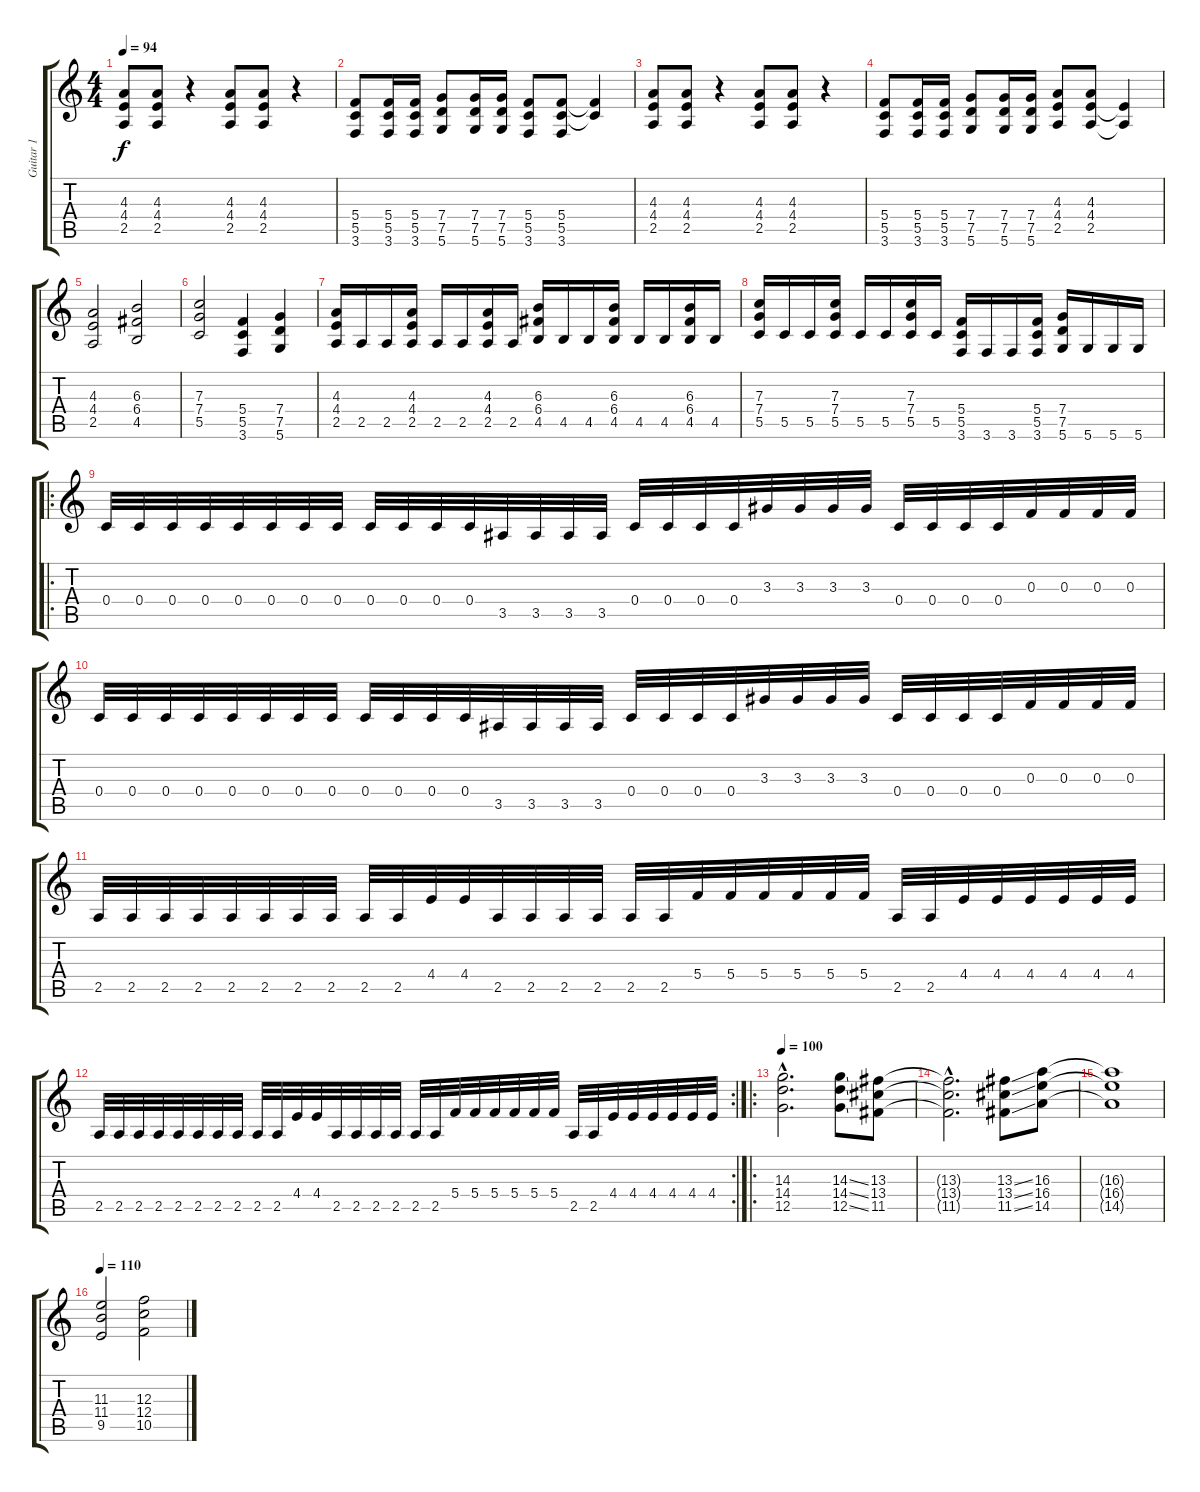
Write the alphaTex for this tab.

\track ("Guitar 1" "Guitar 1") {instrument distortionguitar}
\staff {score tabs}
\tuning (D4 A3 F3 C3 G2 D2) {hide}
\ts (4 4)
\tempo 94
\clef g2
\ks c
(4.3 4.4 2.5).8{dy f} (4.3 4.4 2.5).8 r.4 (4.3 4.4 2.5).8 (4.3 4.4 2.5).8 r.4 |
(5.4 5.5 3.6).8 (5.4 5.5 3.6).16 (5.4 5.5 3.6).16 (7.4 7.5 5.6).8 (7.4 7.5 5.6).16 (7.4 7.5 5.6).16 (5.4 5.5 3.6).8 (5.4 5.5 3.6).8 (5.4{t} 5.5{t}).4 |
(4.3 4.4 2.5).8 (4.3 4.4 2.5).8 r.4 (4.3 4.4 2.5).8 (4.3 4.4 2.5).8 r.4 |
(5.4 5.5 3.6).8 (5.4 5.5 3.6).16 (5.4 5.5 3.6).16 (7.4 7.5 5.6).8 (7.4 7.5 5.6).16 (7.4 7.5 5.6).16 (4.3 4.4 2.5).8 (4.3 4.4 2.5).8 (4.4{t} 2.5{t}).4 |
(4.3 4.4 2.5).2 (6.3 6.4 4.5).2 |
(7.3 7.4 5.5).2 (5.4 5.5 3.6).4 (7.4 7.5 5.6).4 |
(4.3 4.4 2.5).16 2.5.16 2.5.16 (4.3 4.4 2.5).16 2.5.16 2.5.16 (4.3 4.4 2.5).16 2.5.16 (6.3 6.4 4.5).16 4.5.16 4.5.16 (6.3 6.4 4.5).16 4.5.16 4.5.16 (6.3 6.4 4.5).16 4.5.16 |
(7.3 7.4 5.5).16 5.5.16 5.5.16 (7.3 7.4 5.5).16 5.5.16 5.5.16 (7.3 7.4 5.5).16 5.5.16 (5.4 5.5 3.6).16 3.6.16 3.6.16 (5.4 5.5 3.6).16 (7.4 7.5 5.6).16 5.6.16 5.6.16 5.6.16 |
\ro
0.4.32 0.4.32 0.4.32 0.4.32 0.4.32 0.4.32 0.4.32 0.4.32 0.4.32 0.4.32 0.4.32 0.4.32 3.5.32 3.5.32 3.5.32 3.5.32 0.4.32 0.4.32 0.4.32 0.4.32 3.3.32 3.3.32 3.3.32 3.3.32 0.4.32 0.4.32 0.4.32 0.4.32 0.3.32 0.3.32 0.3.32 0.3.32 |
0.4.32 0.4.32 0.4.32 0.4.32 0.4.32 0.4.32 0.4.32 0.4.32 0.4.32 0.4.32 0.4.32 0.4.32 3.5.32 3.5.32 3.5.32 3.5.32 0.4.32 0.4.32 0.4.32 0.4.32 3.3.32 3.3.32 3.3.32 3.3.32 0.4.32 0.4.32 0.4.32 0.4.32 0.3.32 0.3.32 0.3.32 0.3.32 |
2.5.32 2.5.32 2.5.32 2.5.32 2.5.32 2.5.32 2.5.32 2.5.32 2.5.32 2.5.32 4.4.32 4.4.32 2.5.32 2.5.32 2.5.32 2.5.32 2.5.32 2.5.32 5.4.32 5.4.32 5.4.32 5.4.32 5.4.32 5.4.32 2.5.32 2.5.32 4.4.32 4.4.32 4.4.32 4.4.32 4.4.32 4.4.32 |
\rc 2
2.5.32 2.5.32 2.5.32 2.5.32 2.5.32 2.5.32 2.5.32 2.5.32 2.5.32 2.5.32 4.4.32 4.4.32 2.5.32 2.5.32 2.5.32 2.5.32 2.5.32 2.5.32 5.4.32 5.4.32 5.4.32 5.4.32 5.4.32 5.4.32 2.5.32 2.5.32 4.4.32 4.4.32 4.4.32 4.4.32 4.4.32 4.4.32 |
\ro
\tempo 100
(14.3{hac} 14.4{hac} 12.5{hac}).2{d} (14.3{ss} 14.4{ss} 12.5{ss}).8 (13.3 13.4 11.5).8 |
(13.3{hac t} 13.4{hac t} 11.5{hac t}).2{d} (13.3{ss} 13.4{ss} 11.5{ss}).8 (16.3 16.4 14.5).8 |
(16.3{t} 16.4{t} 14.5{t}).1 |
\tempo 110
(11.3 11.4 9.5).2 (12.3 12.4 10.5).2
